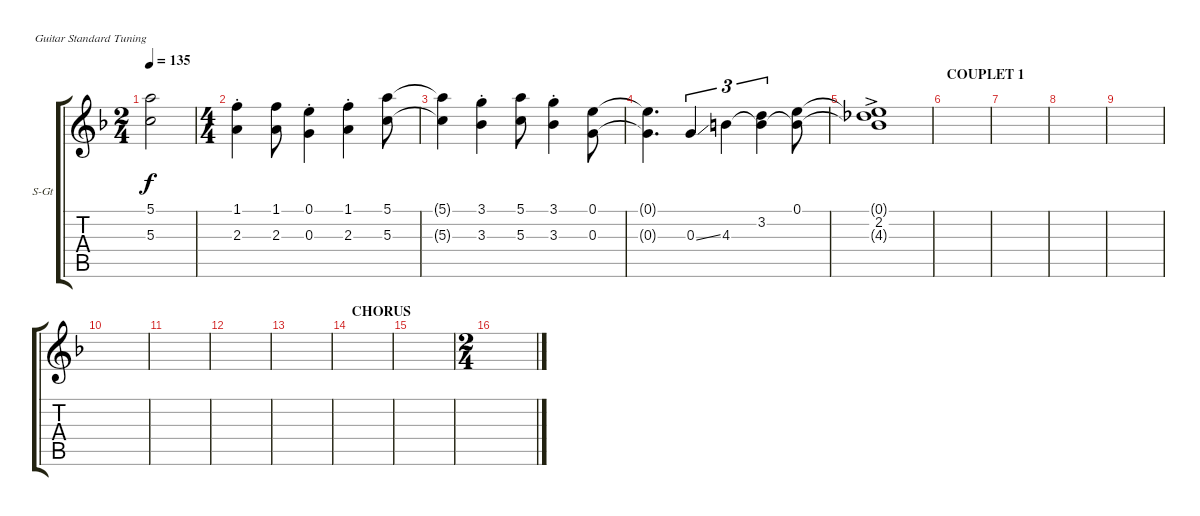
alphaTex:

\defaultSystemsLayout 4
\bracketExtendMode groupsimilarinstruments
\firstSystemTrackNameOrientation horizontal
\otherSystemsTrackNameOrientation horizontal
\track ("Steel Guitar SOLO" "S-Gt") {instrument acousticguitarsteel}
\staff {score tabs}
\tuning (E4 B3 G3 D3 A2 E2)
\ts (2 4)
\tempo 135
\clef g2
\scale
0.403175
\ks dminor
(5.3{t} 5.1{t}).2{dy f} |
\ts (4 4)
\scale
0.403175 (1.1{st} 2.3{st}).4 (1.1 2.3).8 (0.1{st} 0.3{st}).4 (1.1{st} 2.3{st}).4 (5.1 5.3).8 |
\scale
0.333333 (5.1{t} 5.3{t}).4 (3.1{st} 3.3{st}).4 (5.1 5.3).8 (3.1{st} 3.3{st}).4 (0.1 0.3).8 |
\scale
0.333333 (0.1{t} 0.3{t}).4{d} 0.3{ss}.4{tu (3 2)} 4.3.4{tu (3 2)} (3.2 4.3{t}).4{tu (3 2)} (0.1 4.3{t}).8 |
\scale
0.333333 (2.2{ac} 0.1{t} 4.3{t}).1 |
\section ("" "COUPLET 1")
\scale
0.333333 |
\scale
0.333333 |
\scale
0.333333 |
\scale
0.333333 |
\scale
0.333333 |
\scale
0.333333 |
|
|
\section ("" "CHORUS")
|
|
\ts (2 4)
